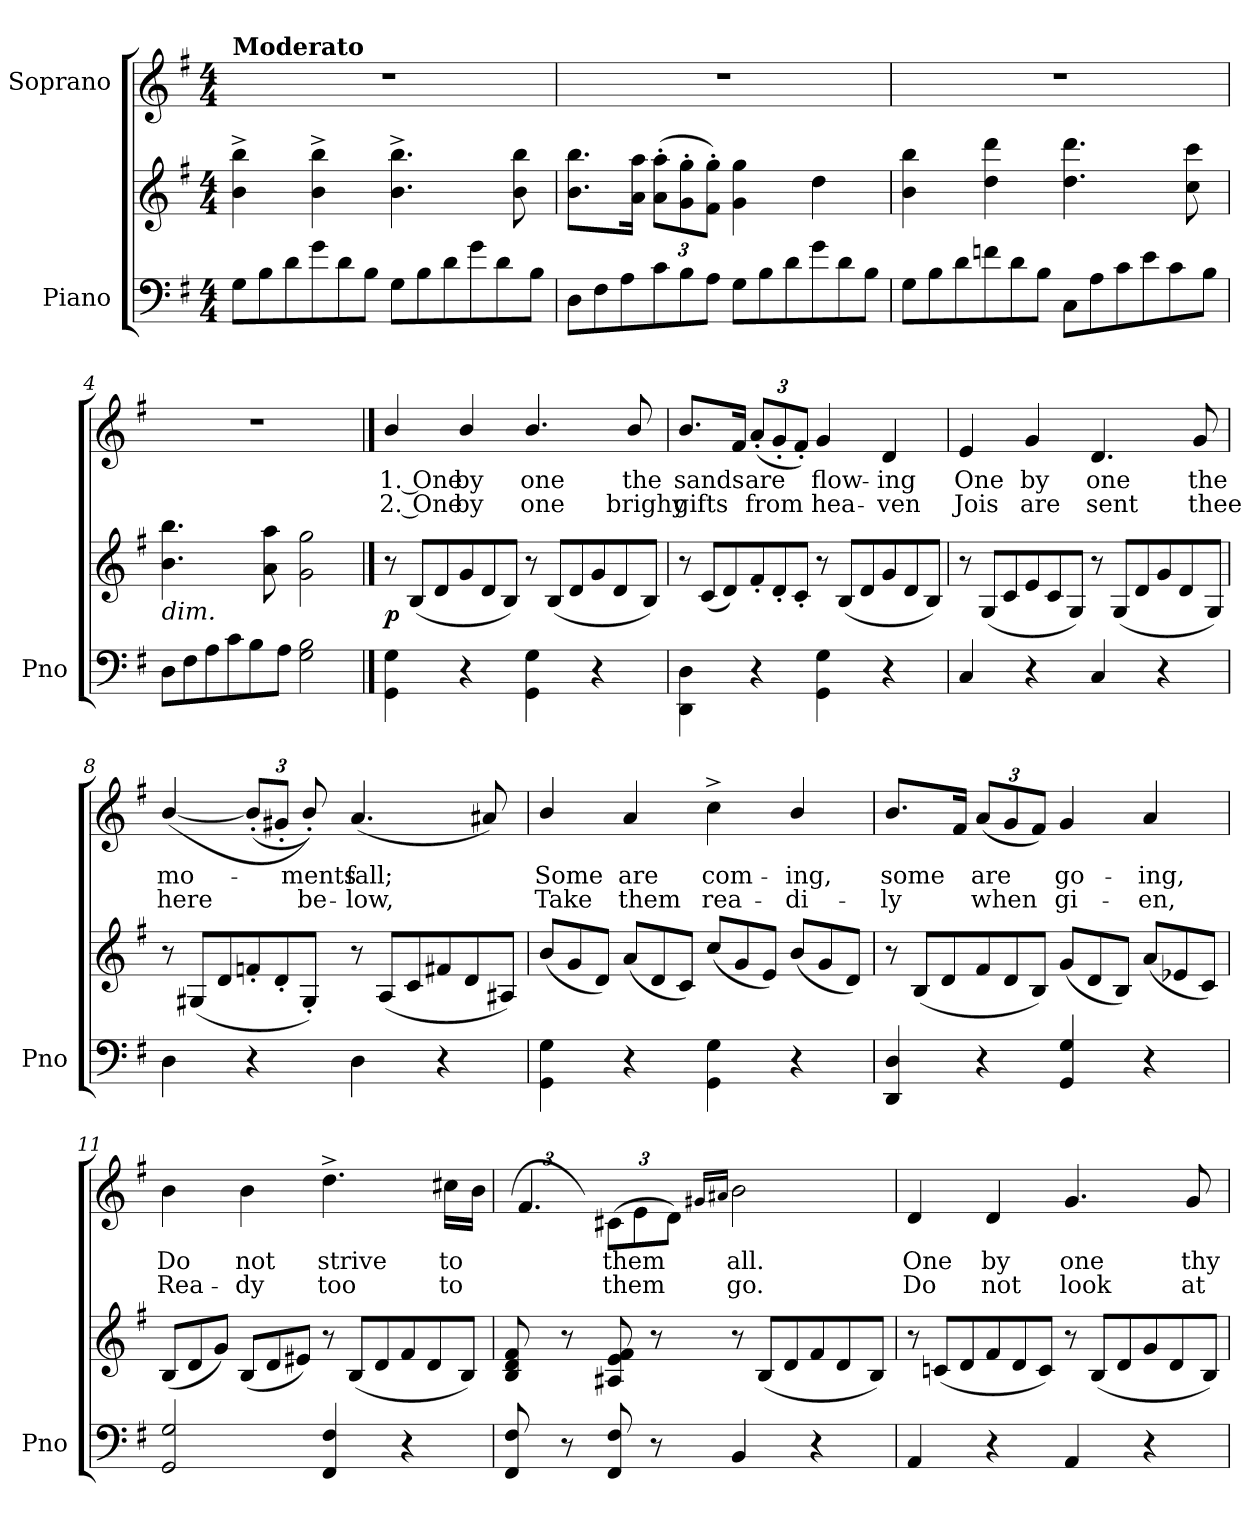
**kern	**kern	**dynam	**kern	**text	**text
*part2	*part2	*part2	*part1	*part1	*part1
*staff3	*staff2	*staff2/3	*staff1	*staff1	*staff1
*I"Piano	*	*	*I"Soprano	*	*
*I'Pno	*	*	*	*	*
*clefF4	*clefG2	*	*clefG2	*	*
*k[f#]	*k[f#]	*	*k[f#]	*	*
*M4/4	*M4/4	*	*M4/4	*	*
*Xtuplet	*	*	*	*	*
=1	=1	=1	=1	=1	=1
!	!	!	!LO:TX:a:B:t=Moderato	!	!
12G\L	4b\^ 4bb\^	.	1r	.	.
12B\	.	.	.	.	.
12d\	.	.	.	.	.
12g\	4b\^ 4bb\^	.	.	.	.
12d\	.	.	.	.	.
12B\J	.	.	.	.	.
12G\L	4.b\^ 4.bb\^	.	.	.	.
12B\	.	.	.	.	.
12d\	.	.	.	.	.
12g\	.	.	.	.	.
12d\	.	.	.	.	.
.	8b\ 8bb\	.	.	.	.
12B\J	.	.	.	.	.
=2	=2	=2	=2	=2	=2
12D\L	8.b\ 8.bb\L	.	1r	.	.
12F#\	.	.	.	.	.
12A\	.	.	.	.	.
.	16a\ 16aa\Jk	.	.	.	.
*	*Xbrackettup	*	*	*	*
12c\	(>12a\' 12aa\'L	.	.	.	.
12B\	12g\' 12gg\'	.	.	.	.
12A\J	12f#\' 12gg\'J)	.	.	.	.
12G\L	4g\ 4gg\	.	.	.	.
12B\	.	.	.	.	.
12d\	.	.	.	.	.
12g\	4dd\	.	.	.	.
12d\	.	.	.	.	.
12B\J	.	.	.	.	.
=3	=3	=3	=3	=3	=3
12G\L	4b\ 4bb\	.	1r	.	.
12B\	.	.	.	.	.
12d\	.	.	.	.	.
12fn\	4dd\ 4ddd\	.	.	.	.
12d\	.	.	.	.	.
12B\J	.	.	.	.	.
12C\L	4.dd\ 4.ddd\	.	.	.	.
12A\	.	.	.	.	.
12c\	.	.	.	.	.
12e\	.	.	.	.	.
12c\	.	.	.	.	.
.	8cc\ 8ccc\	.	.	.	.
12B\J	.	.	.	.	.
=4	=4	=4	=4	=4	=4
!	!LO:TX:b:i:t=dim.	!	!	!	!
12D\L	4.b\ 4.bb\	.	1r	.	.
12F#\	.	.	.	.	.
12A\	.	.	.	.	.
12c\	.	.	.	.	.
12B\	.	.	.	.	.
.	8a\ 8aa\	.	.	.	.
12A\J	.	.	.	.	.
2G\ 2B\	2g\ 2gg\	.	.	.	.
!!LO:LB:g=z
==5	==5	==5	==5	==5	==5
*	*Xtuplet	*	*	*	*
!	!	!LO:DY:b	!	!LO:LY:b	!LO:LY:b
4GG\ 4G\	12r	p	4b/	1. One	2. One
.	(<12B/L	.	.	.	.
.	12d/	.	.	.	.
!	!	!	!	!LO:LY:b	!LO:LY:b
4r	12g/	.	4b/	by	by
.	12d/	.	.	.	.
.	12B/J)	.	.	.	.
!	!	!	!	!LO:LY:b	!LO:LY:b
4GG\ 4G\	12r	.	4.b/	one	one
.	(<12B/L	.	.	.	.
.	12d/	.	.	.	.
4r	12g/	.	.	.	.
.	12d/	.	.	.	.
!	!	!	!	!LO:LY:b	!LO:LY:b
.	.	.	8b/	the	brighy
.	12B/J)	.	.	.	.
=6	=6	=6	=6	=6	=6
!	!	!	!	!LO:LY:b	!LO:LY:b
4DD\ 4D\	12r	.	8.b/L	sands	gifts
.	(<12c/L	.	.	.	.
.	12d/)	.	.	.	.
.	.	.	16f#/Jk	.	.
*	*	*	*Xbrackettup	*	*
!	!	!	!	!LO:LY:b	!LO:LY:b
4r	12f#'/	.	(>12a'/L	are	from
.	12d'/	.	12g'/	.	.
.	12c'/J	.	12f#'/J)	.	.
!	!	!	!	!LO:LY:b	!LO:LY:b
4GG\ 4G\	12r	.	4g/	flow-	hea-
.	(<12B/L	.	.	.	.
.	12d/	.	.	.	.
!	!	!	!	!LO:LY:b	!LO:LY:b
4r	12g/	.	4d/	ing	ven
.	12d/	.	.	.	.
.	12B/J)	.	.	.	.
!!LO:LB:g=z
=7	=7	=7	=7	=7	=7
!	!	!	!	!LO:LY:b	!LO:LY:b
4C/	12r	.	4e/	One	Jois
.	(<12G/L	.	.	.	.
.	12c/	.	.	.	.
!	!	!	!	!LO:LY:b	!LO:LY:b
4r	12e/	.	4g/	by	are
.	12c/	.	.	.	.
.	12G/J)	.	.	.	.
!	!	!	!	!LO:LY:b	!LO:LY:b
4C/	12r	.	4.d/	one	sent
.	(<12G/L	.	.	.	.
.	12d/	.	.	.	.
4r	12g/	.	.	.	.
.	12d/	.	.	.	.
!	!	!	!	!LO:LY:b	!LO:LY:b
.	.	.	8g/	the	thee
.	12G/J)	.	.	.	.
=8	=8	=8	=8	=8	=8
!	!	!	!	!LO:LY:b	!LO:LY:b
4D\	12r	.	(>[4b/	mo-	here
.	(<12G#X/L	.	.	.	.
.	12d/	.	.	.	.
4r	12fn'/	.	(>12b'/L]	.	.
.	12d'/	.	12g#X'/J	.	.
!	!	!	!	!LO:LY:b	!LO:LY:b
.	12G#'/J)	.	12b'/))	ments	be-
!	!	!	!	!LO:LY:b	!LO:LY:b
4D\	12r	.	(<4.a/	fall;	low,
.	(<12A/L	.	.	.	.
.	12c/	.	.	.	.
4r	12f#X/	.	.	.	.
.	12d/	.	.	.	.
.	.	.	8a#X/)	.	.
.	12A#X/J)	.	.	.	.
=9	=9	=9	=9	=9	=9
!	!	!	!	!LO:LY:b	!LO:LY:b
4GG\ 4G\	(<12b/L	.	4b/	Some	Take
.	12g/	.	.	.	.
.	12d/J)	.	.	.	.
!	!	!	!	!LO:LY:b	!LO:LY:b
4r	(<12a/L	.	4a/	are	them
.	12d/	.	.	.	.
.	12c/J)	.	.	.	.
!	!	!	!	!LO:LY:b	!LO:LY:b
4GG\ 4G\	(<12cc/L	.	4cc^\	com-	rea-
.	12g/	.	.	.	.
.	12e/J)	.	.	.	.
!	!	!	!	!LO:LY:b	!LO:LY:b
4r	(<12b/L	.	4b/	ing,	di-
.	12g/	.	.	.	.
.	12d/J)	.	.	.	.
!!LO:LB:g=z
=10	=10	=10	=10	=10	=10
!	!	!	!	!LO:LY:b	!LO:LY:b
4DD/ 4D/	12r	.	8.b/L	some	ly
.	(<12B/L	.	.	.	.
.	12d/	.	.	.	.
.	.	.	16f#/Jk	.	.
!	!	!	!	!LO:LY:b	!LO:LY:b
4r	12f#/	.	(<12a/L	are	when
.	12d/	.	12g/	.	.
.	12B/J)	.	12f#/J)	.	.
!	!	!	!	!LO:LY:b	!LO:LY:b
4GG/ 4G/	(<12g/L	.	4g/	go-	gi-
.	12d/	.	.	.	.
.	12B/J)	.	.	.	.
!	!	!	!	!LO:LY:b	!LO:LY:b
4r	(<12a/L	.	4a/	ing,	en,
.	12e-X/	.	.	.	.
.	12c/J)	.	.	.	.
=11	=11	=11	=11	=11	=11
!	!	!	!	!LO:LY:b	!LO:LY:b
2GG/ 2G/	(<12B/L	.	4b\	Do	Rea-
.	12d/	.	.	.	.
.	12g/J)	.	.	.	.
!	!	!	!	!LO:LY:b	!LO:LY:b
.	(<12B/L	.	4b\	not	dy
.	12d/	.	.	.	.
.	12e#X/J)	.	.	.	.
!	!	!	!	!LO:LY:b	!LO:LY:b
4FF#/ 4F#/	12r	.	4.dd^\	strive	too
.	(<12B/L	.	.	.	.
.	12d/	.	.	.	.
4r	12f#/	.	.	.	.
.	12d/	.	.	.	.
!	!	!	!	!LO:LY:b	!LO:LY:b
.	.	.	16cc#X\LL	to	to
.	12B/J)	.	.	.	.
.	.	.	16b\JJ	.	.
=12	=12	=12	=12	=12	=12
!	!	!	!LO:TX:a:t=SLENTANDO	!	!
!	!	!	!	!LO:LY:b	!LO:LY:b
*	*	*	*^	*	*
8FF#/ 8F#/	8B/ 8d/ 8f#/	.	(>12f#\Lyy	4.f#/	grasp	let
.	.	.	12g\	.	.	.
8r	8r	.	.	.	.	.
.	.	.	12f#\J)	.	.	.
!	!	!	!	!	!LO:LY:b	!LO:LY:b
8FF#/ 8F#/	8A#X/ 8e/ 8f#/	.	(>12c#X\L	.	them	them
.	.	.	12e\	.	.	.
8r	8r	.	.	2ryy	.	.
.	.	.	12d\J)	.	.	.
.	.	.	16qg#X/LL	.	.	.
.	.	.	16qa#X/JJ	.	.	.
!	!	!	!	!	!LO:LY:b	!LO:LY:b
4BB/	12r	.	2b\	.	all.	go.
.	(<12B/L	.	.	.	.	.
.	12d/	.	.	.	.	.
4r	12f#/	.	.	.	.	.
.	12d/	.	.	.	.	.
.	.	.	.	8ryy	.	.
.	12B/J)	.	.	.	.	.
*	*	*	*v	*v	*	*
!!LO:PB:g=z
=13	=13	=13	=13	=13	=13
!	!	!	!	!LO:LY:b	!LO:LY:b
4AA/	12r	.	4d/	One	Do
.	(<12cn/L	.	.	.	.
.	12d/	.	.	.	.
!	!	!	!	!LO:LY:b	!LO:LY:b
4r	12f#/	.	4d/	by	not
.	12d/	.	.	.	.
.	12c/J)	.	.	.	.
!	!	!	!	!LO:LY:b	!LO:LY:b
4AA/	12r	.	4.g/	one	look
.	(<12B/L	.	.	.	.
.	12d/	.	.	.	.
4r	12g/	.	.	.	.
.	12d/	.	.	.	.
!	!	!	!	!LO:LY:b	!LO:LY:b
.	.	.	8g/	thy	at
.	12B/J)	.	.	.	.
=	=	=	=	=	=
*-	*-	*-	*-	*-	*-
